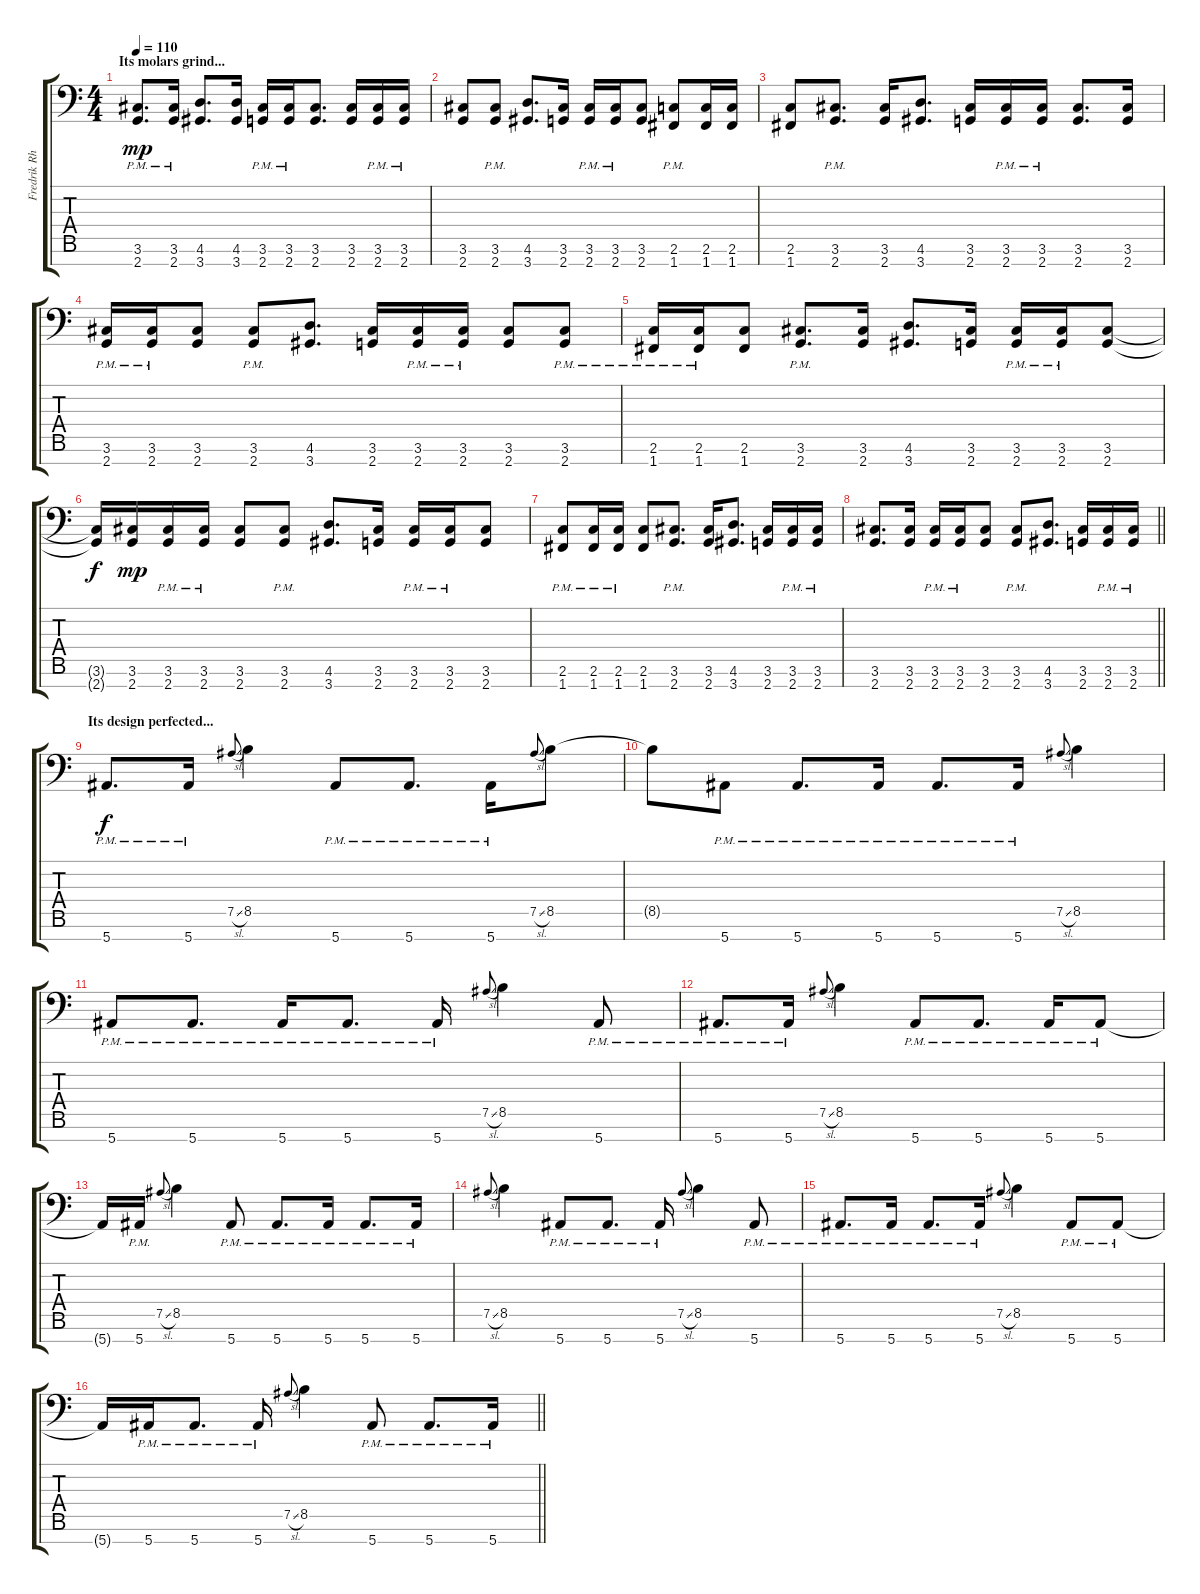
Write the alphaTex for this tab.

\track ("Fredrik Rhythm" "Fredrik Rh") {instrument distortionguitar}
\staff {score tabs}
\tuning (Bb3 Gb3 Db3 Ab2 Eb2 Bb1 F1) {hide}
\ts (4 4)
\section ("" "Its molars grind...")
\tempo 110
\clef f4
\ks c
(3.6{pm} 2.7{pm}).8{d dy mp} (3.6{pm} 2.7{pm}).16 (4.6 3.7).8{d} (4.6 3.7).16 (3.6{pm} 2.7{pm}).16 (3.6{pm} 2.7{pm}).16 (3.6 2.7).8{d} (3.6 2.7).16 (3.6{pm} 2.7{pm}).16 (3.6{pm} 2.7{pm}).16 |
(3.6 2.7).8 (3.6{pm} 2.7{pm}).8 (4.6 3.7).8{d} (3.6 2.7).16 (3.6{pm} 2.7{pm}).16 (3.6{pm} 2.7{pm}).16 (3.6 2.7).8 (2.6{pm} 1.7{pm}).8 (2.6 1.7).16 (2.6 1.7).16 |
(2.6 1.7).8 (3.6{pm} 2.7{pm}).8{d} (3.6 2.7).16 (4.6 3.7).8{d} (3.6 2.7).16 (3.6{pm} 2.7{pm}).16 (3.6{pm} 2.7{pm}).16 (3.6 2.7).8{d} (3.6 2.7).16 |
(3.6{pm} 2.7{pm}).16 (3.6{pm} 2.7{pm}).16 (3.6 2.7).8 (3.6{pm} 2.7{pm}).8 (4.6 3.7).8{d} (3.6 2.7).16 (3.6{pm} 2.7{pm}).16 (3.6{pm} 2.7{pm}).16 (3.6 2.7).8 (3.6{pm} 2.7{pm}).8 |
(2.6{pm} 1.7{pm}).16 (2.6{pm} 1.7{pm}).16 (2.6 1.7).8 (3.6{pm} 2.7{pm}).8{d} (3.6 2.7).16 (4.6 3.7).8{d} (3.6 2.7).16 (3.6{pm} 2.7{pm}).16 (3.6{pm} 2.7{pm}).16 (3.6 2.7).8 |
(3.6{t} 2.7{t}).16{dy f} (3.6 2.7).16{dy mp} (3.6{pm} 2.7{pm}).16 (3.6{pm} 2.7{pm}).16 (3.6 2.7).8 (3.6{pm} 2.7{pm}).8 (4.6 3.7).8{d} (3.6 2.7).16 (3.6{pm} 2.7{pm}).16 (3.6{pm} 2.7{pm}).16 (3.6 2.7).8 |
(2.6{pm} 1.7{pm}).8 (2.6{pm} 1.7{pm}).16 (2.6{pm} 1.7{pm}).16 (2.6 1.7).8 (3.6{pm} 2.7{pm}).8{d} (3.6 2.7).16 (4.6 3.7).8{d} (3.6 2.7).16 (3.6{pm} 2.7{pm}).16 (3.6{pm} 2.7{pm}).16 |
\barLineRight lightlight
(3.6 2.7).8{d} (3.6 2.7).16 (3.6{pm} 2.7{pm}).16 (3.6{pm} 2.7{pm}).16 (3.6 2.7).8 (3.6{pm} 2.7{pm}).8 (4.6 3.7).8{d} (3.6 2.7).16 (3.6{pm} 2.7{pm}).16 (3.6{pm} 2.7{pm}).16 |
\section ("" "Its design perfected...")
5.7{pm}.8{d dy f} 5.7{pm}.16 7.5{sl}.8{gr onbeat} 8.5.4 5.7{pm}.8 5.7{pm}.8{d} 5.7{pm}.16 7.5{sl}.8{gr onbeat} 8.5.8 |
8.5{t}.8 5.7{pm}.8 5.7{pm}.8{d} 5.7{pm}.16 5.7{pm}.8{d} 5.7{pm}.16 7.5{sl}.8{gr onbeat} 8.5.4 |
5.7{pm}.8 5.7{pm}.8{d} 5.7{pm}.16 5.7{pm}.8{d} 5.7{pm}.16 7.5{sl}.8{gr onbeat} 8.5.4 5.7{pm}.8 |
5.7{pm}.8{d} 5.7{pm}.16 7.5{sl}.8{gr onbeat} 8.5.4 5.7{pm}.8 5.7{pm}.8{d} 5.7{pm}.16 5.7{pm}.8 |
5.7{t}.16 5.7{pm}.16 7.5{sl}.8{gr onbeat} 8.5.4 5.7{pm}.8 5.7{pm}.8{d} 5.7{pm}.16 5.7{pm}.8{d} 5.7{pm}.16 |
7.5{sl}.8{gr onbeat} 8.5.4 5.7{pm}.8 5.7{pm}.8{d} 5.7{pm}.16 7.5{sl}.8{gr onbeat} 8.5.4 5.7{pm}.8 |
5.7{pm}.8{d} 5.7{pm}.16 5.7{pm}.8{d} 5.7{pm}.16 7.5{sl}.8{gr onbeat} 8.5.4 5.7{pm}.8 5.7{pm}.8 |
\barLineRight lightlight
5.7{t}.16 5.7{pm}.16 5.7{pm}.8{d} 5.7{pm}.16 7.5{sl}.8{gr onbeat} 8.5.4 5.7{pm}.8 5.7{pm}.8{d} 5.7{pm}.16
